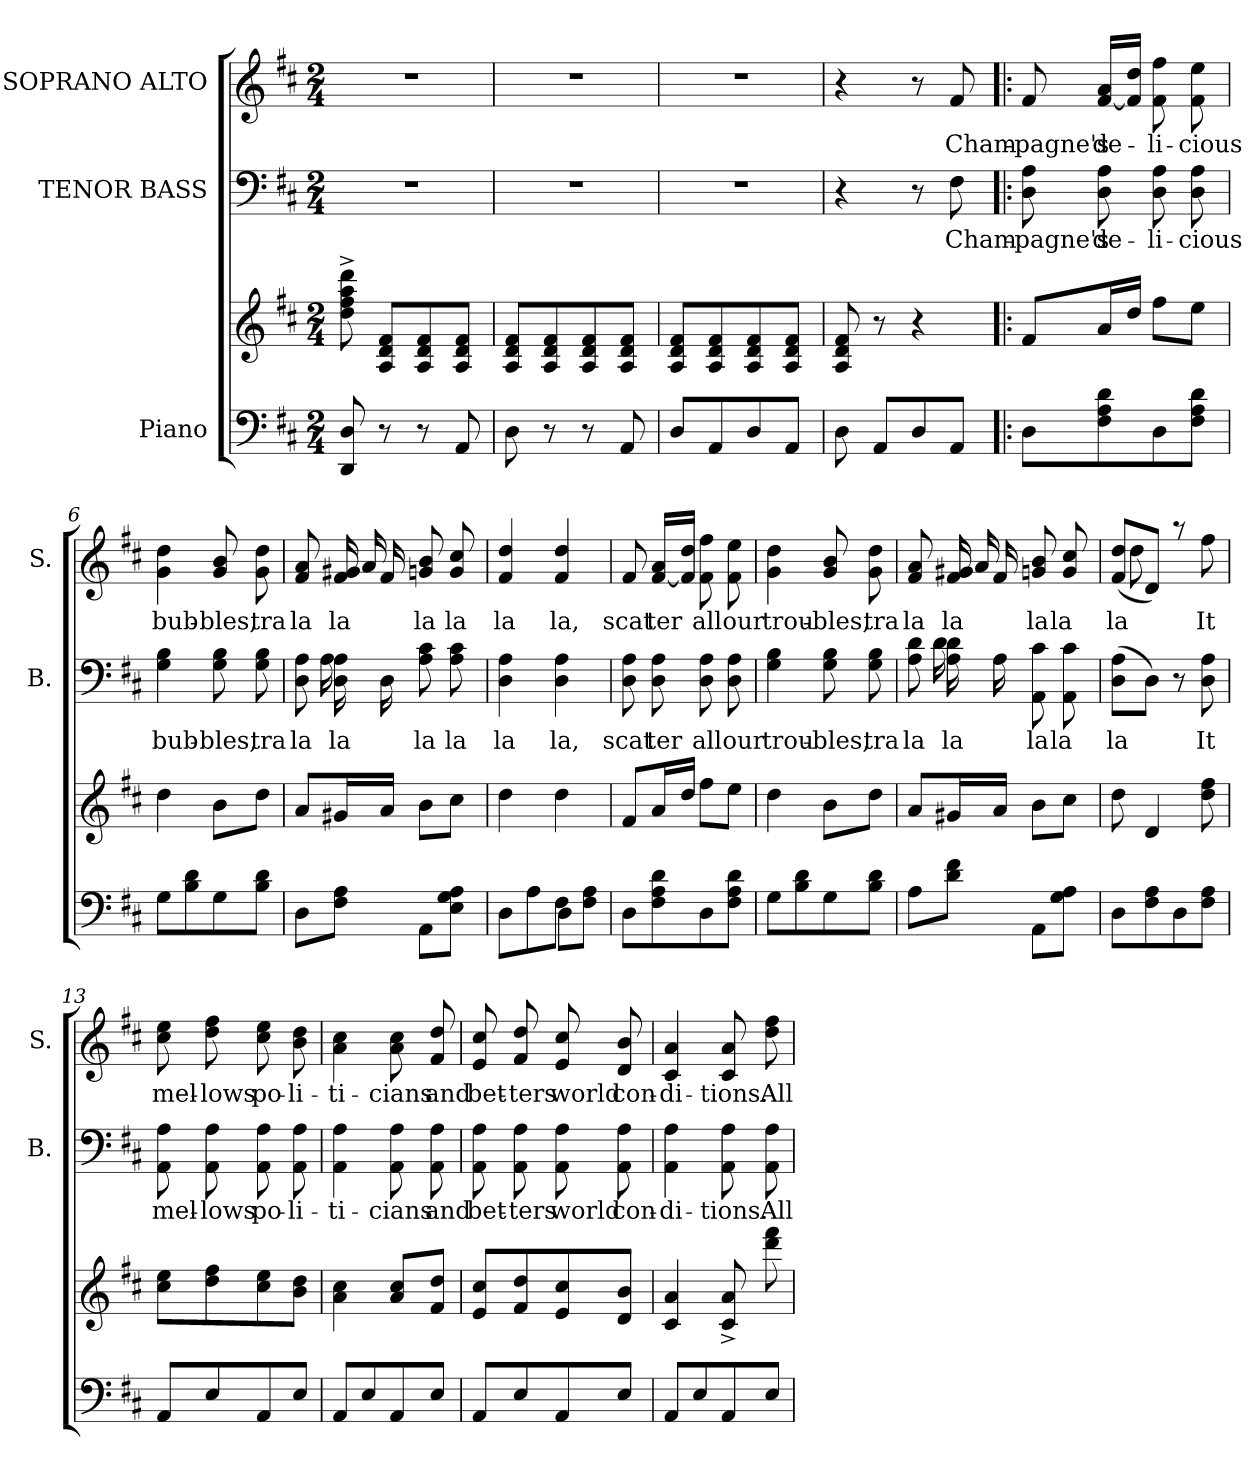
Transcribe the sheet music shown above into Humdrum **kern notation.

**kern	**kern	**kern	**text	**kern	**text
*part3	*part3	*part2	*part2	*part1	*part1
*staff4	*staff3	*staff2	*staff2	*staff1	*staff1
*I"Piano	*	*I"TENOR BASS	*	*I"SOPRANO ALTO	*
*	*	*I'B.	*	*I'S.	*
*clefF4	*clefG2	*clefF4	*	*clefG2	*
*k[f#c#]	*k[f#c#]	*k[f#c#]	*	*k[f#c#]	*
*D:	*D:	*D:	*	*D:	*
*M2/4	*M2/4	*M2/4	*	*M2/4	*
=1	=1	=1	=1	=1	=1
!	!	!LO:N:vis=1	!	!LO:N:vis=1	!
8DD/ 8D/	8dd\^> 8ff#\^> 8aa\^> 8ddd\^>	2r	.	2r	.
8r	8A/ 8d/ 8f#/L	.	.	.	.
8r	8A/ 8d/ 8f#/	.	.	.	.
8AA/	8A/ 8d/ 8f#/J	.	.	.	.
=2	=2	=2	=2	=2	=2
!	!	!LO:N:vis=1	!	!LO:N:vis=1	!
8D\	8A/ 8d/ 8f#/L	2r	.	2r	.
8r	8A/ 8d/ 8f#/	.	.	.	.
8r	8A/ 8d/ 8f#/	.	.	.	.
8AA/	8A/ 8d/ 8f#/J	.	.	.	.
=3	=3	=3	=3	=3	=3
!	!	!LO:N:vis=1	!	!LO:N:vis=1	!
8D/L	8A/ 8d/ 8f#/L	2r	.	2r	.
8AA/	8A/ 8d/ 8f#/	.	.	.	.
8D/	8A/ 8d/ 8f#/	.	.	.	.
8AA/J	8A/ 8d/ 8f#/J	.	.	.	.
=4	=4	=4	=4	=4	=4
8D\	8A/ 8d/ 8f#/	4r	.	4r	.
8AA/L	8r	.	.	.	.
8D/	4r	8r	.	8r	.
!	!	!	!LO:LY:a	!	!LO:LY:b
8AA/J	.	8F#\	Cham-	8f#/	Cham-
=5!|:	=5!|:	=5!|:	=5!|:	=5!|:	=5!|:
!	!	!	!LO:LY:a	!	!LO:LY:b
8D\L	8f#/L	8D\ 8A\	-pagne's	8f#/	-pagne's
!	!	!	!LO:LY:a	!	!LO:LY:b
8F#\ 8A\ 8d\	16a/L	8D\ 8A\	de-	[<16f#/ 16a/LL	de-
.	16dd/JJ	.	.	16f#/] 16dd/JJ	.
!	!	!	!LO:LY:a	!	!LO:LY:b
8D\	8ff#\L	8D\ 8A\	-li-	8f#\ 8ff#\	-li-
!	!	!	!LO:LY:a	!	!LO:LY:b
8F#\ 8A\ 8d\J	8ee\J	8D\ 8A\	-cious	8f#\ 8ee\	-cious
=6	=6	=6	=6	=6	=6
!	!	!	!LO:LY:a	!	!LO:LY:b
8G\L	4dd\	4G\ 4B\	bub-	4g\ 4dd\	bub-
8B\ 8d\	.	.	.	.	.
!	!	!	!LO:LY:a	!	!LO:LY:b
8G\	8b\L	8G\ 8B\	-bles,	8g/ 8b/	-bles,
!	!	!	!LO:LY:a	!	!LO:LY:b
8B\ 8d\J	8dd\J	8G\ 8B\	tra	8g\ 8dd\	tra
=7	=7	=7	=7	=7	=7
!	!	!	!LO:LY:a	!	!LO:LY:b
*	*	*^	*	*^	*
8D\L	8a/L	8D\ 8A\	8ryy	la	8f#/ 8a/	8ryy	la
!	!	!	!	!LO:LY:a	!	!	!
!	!	!	!	!LO:LY:a	!	!	!LO:LY:b
!	!	!	!	!	!	!	!LO:LY:b
8F#\ 8A\J	16g#X/L	16D\ 16A\	16A\	la	16f#/ 16g#X/	16a/	la
.	16a/JJ	4ryy	16D\	.	4ryy	16f#/	.
!	!	!	!	!LO:LY:a	!	!	!LO:LY:b
8AA\L	8b\L	.	8A\ 8c#\	la	.	8gn/ 8b/	la
!	!	!	!	!LO:LY:a	!	!	!LO:LY:b
8E\ 8G\ 8A\J	8cc#\J	.	8A\ 8c#\	la	.	8g/ 8cc#/	la
.	.	16ryy	.	.	16ryy	.	.
*	*	*v	*v	*	*	*	*
*	*	*	*	*v	*v	*
=8	=8	=8	=8	=8	=8
*^	*	*	*	*	*
!	!	!	!	!LO:LY:a	!	!LO:LY:b
8D\L	4ryy	4dd\	4D\ 4A\	la	4f#/ 4dd/	la
8A\	.	.	.	.	.	.
!	!	!	!	!LO:LY:a	!	!LO:LY:b
8F#\J	8D\L	4dd\	4D\ 4A\	la,	4f#/ 4dd/	la,
8ryy	8F#\ 8A\J	.	.	.	.	.
!!LO:LB:g=z
=9	=9	=9	=9	=9	=9	=9
!	!	!	!	!LO:LY:a	!	!LO:LY:b
*v	*v	*	*	*	*	*
8D\L	8f#/L	8D\ 8A\	scat	8f#/	scat
!	!	!	!LO:LY:a	!	!LO:LY:b
8F#\ 8A\ 8d\	16a/L	8D\ 8A\	ter	[<16f#/ 16a/LL	ter
.	16dd/JJ	.	.	16f#/] 16dd/JJ	.
!	!	!	!LO:LY:a	!	!LO:LY:b
8D\	8ff#\L	8D\ 8A\	all	8f#\ 8ff#\	all
!	!	!	!LO:LY:a	!	!LO:LY:b
8F#\ 8A\ 8d\J	8ee\J	8D\ 8A\	our	8f#\ 8ee\	our
=10	=10	=10	=10	=10	=10
!	!	!	!LO:LY:a	!	!LO:LY:b
8G\L	4dd\	4G\ 4B\	trou-	4g\ 4dd\	trou-
8B\ 8d\	.	.	.	.	.
!	!	!	!LO:LY:a	!	!LO:LY:b
8G\	8b\L	8G\ 8B\	-bles,	8g/ 8b/	-bles,
!	!	!	!LO:LY:a	!	!LO:LY:b
8B\ 8d\J	8dd\J	8G\ 8B\	tra	8g\ 8dd\	tra
=11	=11	=11	=11	=11	=11
!	!	!	!LO:LY:a	!	!LO:LY:b
*	*	*^	*	*^	*
8A\L	8a/L	8A\ 8d\	8ryy	la	8f#/ 8a/	8ryy	la
!	!	!	!	!LO:LY:a	!	!	!
!	!	!	!	!LO:LY:a	!	!	!LO:LY:b
!	!	!	!	!	!	!	!LO:LY:b
8d\ 8f#\J	16g#X/L	16A\ 16d\	16d\	la	16f#/ 16g#X/	16a/	la
.	16a/JJ	4ryy	16A\	.	4ryy	16f#/	.
!	!	!	!	!LO:LY:a	!	!	!LO:LY:b
8AA\L	8b\L	.	8AA\ 8c#\	la	.	8gn/ 8b/	la
!	!	!	!	!LO:LY:a	!	!	!LO:LY:b
8G\ 8A\J	8cc#\J	.	8AA\ 8c#\	la	.	8g/ 8cc#/	la
.	.	16ryy	.	.	16ryy	.	.
*	*	*v	*v	*	*	*	*
=12	=12	=12	=12	=12	=12	=12
!	!	!	!LO:LY:a	!	!	!LO:LY:b
8D\L	8dd\	(>8D\ 8A\L	la	(<8f#/ 8dd/L	8ryy	la
8F#\ 8A\	4d/	8D\J)	.	8d/J)	8dd\	.
8D\	.	8r	.	8raa	4ryy	.
!	!	!	!LO:LY:a	!	!	!LO:LY:b
8F#\ 8A\J	8dd\ 8ff#\	8D\ 8A\	It	8ff#\	.	It
*	*	*	*	*v	*v	*
=13	=13	=13	=13	=13	=13
!	!	!	!LO:LY:a	!	!LO:LY:b
8AA/L	8cc#\ 8ee\L	8AA\ 8A\	mel-	8cc#\ 8ee\	mel-
!	!	!	!LO:LY:a	!	!LO:LY:b
8E/	8dd\ 8ff#\	8AA\ 8A\	-lows	8dd\ 8ff#\	-lows
!	!	!	!LO:LY:a	!	!LO:LY:b
8AA/	8cc#\ 8ee\	8AA\ 8A\	po-	8cc#\ 8ee\	po-
!	!	!	!LO:LY:a	!	!LO:LY:b
8E/J	8b\ 8dd\J	8AA\ 8A\	-li-	8b\ 8dd\	-li-
=14	=14	=14	=14	=14	=14
!	!	!	!LO:LY:a	!	!LO:LY:b
8AA/L	4a\ 4cc#\	4AA\ 4A\	-ti-	4a\ 4cc#\	-ti-
8E/	.	.	.	.	.
!	!	!	!LO:LY:a	!	!LO:LY:b
8AA/	8a/ 8cc#/L	8AA\ 8A\	-cians	8a\ 8cc#\	-cians
!	!	!	!LO:LY:a	!	!LO:LY:b
8E/J	8f#/ 8dd/J	8AA\ 8A\	and	8f#/ 8dd/	and
=15	=15	=15	=15	=15	=15
!	!	!	!LO:LY:a	!	!LO:LY:b
8AA/L	8e/ 8cc#/L	8AA\ 8A\	bet-	8e/ 8cc#/	bet-
!	!	!	!LO:LY:a	!	!LO:LY:b
8E/	8f#/ 8dd/	8AA\ 8A\	-ters	8f#/ 8dd/	-ters
!	!	!	!LO:LY:a	!	!LO:LY:b
8AA/	8e/ 8cc#/	8AA\ 8A\	world	8e/ 8cc#/	world
!	!	!	!LO:LY:a	!	!LO:LY:b
8E/J	8d/ 8b/J	8AA\ 8A\	con-	8d/ 8b/	con-
=16	=16	=16	=16	=16	=16
!	!	!	!LO:LY:a	!	!LO:LY:b
8AA/L	4c#/ 4a/	4AA\ 4A\	-di-	4c#/ 4a/	-di-
8E/	.	.	.	.	.
!	!	!	!LO:LY:a	!	!LO:LY:b
8AA/	8c#/^< 8a/^<	8AA\ 8A\	-tions.	8c#/ 8a/	-tions.
!	!	!	!LO:LY:a	!	!LO:LY:b
8E/J	8ddd\ 8fff#\	8AA\ 8A\	All	8dd\ 8ff#\	All
=	=	=	=	=	=
*-	*-	*-	*-	*-	*-
